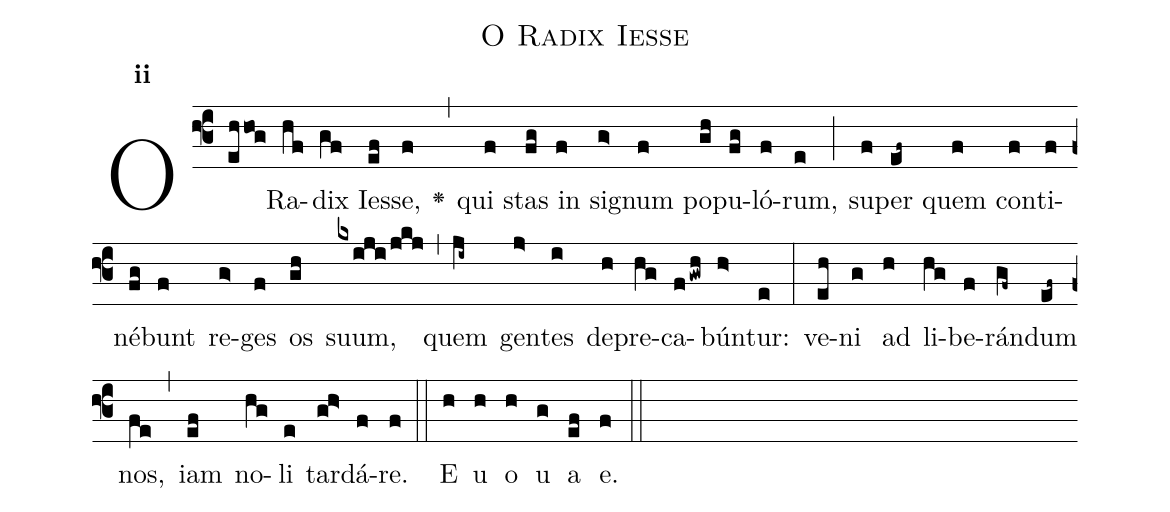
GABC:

name:O Radix Iesse;
office-part:Antiphona;
mode:2;
%%
initial-style: 1;
name: O Radix Iesse
book: Antiphonae & Responsoria/Tomus I, p. 68;
occasion: Die 19 Dec;
office-part: Vesperae Ant E;
user-notes: ;
commentary: ;
annotation: 2d;
centering-scheme: english;
fontsize: 12;
font: OFLSortsMillGoudy;
height: 11;
width: 4.5;
%%
(f3)O(ehhog) Ra(hf)dix(gf) Ies(ef)se,(f) <v>\greheightstar</v>(,) qui(f) stas(fg) in(f) si(g>)gnum(f) po(gh)pu(fg)ló(f)rum,(e) (;) su(f)per(ef~) quem(f) con(f)ti(f)né(fg)bunt(f) re(g>)ges(f) os(gh) suum,(kxiji/jkj) (,) quem(ji~) gen(j>)tes(i) de(h)pre(hg)ca(fgwh)bún(h>)tur:(e) (:) ve(eh)ni(g) ad(h) li(hg)be(f)rán(gf~)dum(ef~) nos,(fe) (,) iam(ef) no(hg)li(e) tar(gh>)dá(f)re.(f) (::)
E(h) u(h) o(h) u(g) a(ef) e.(f) (::)
